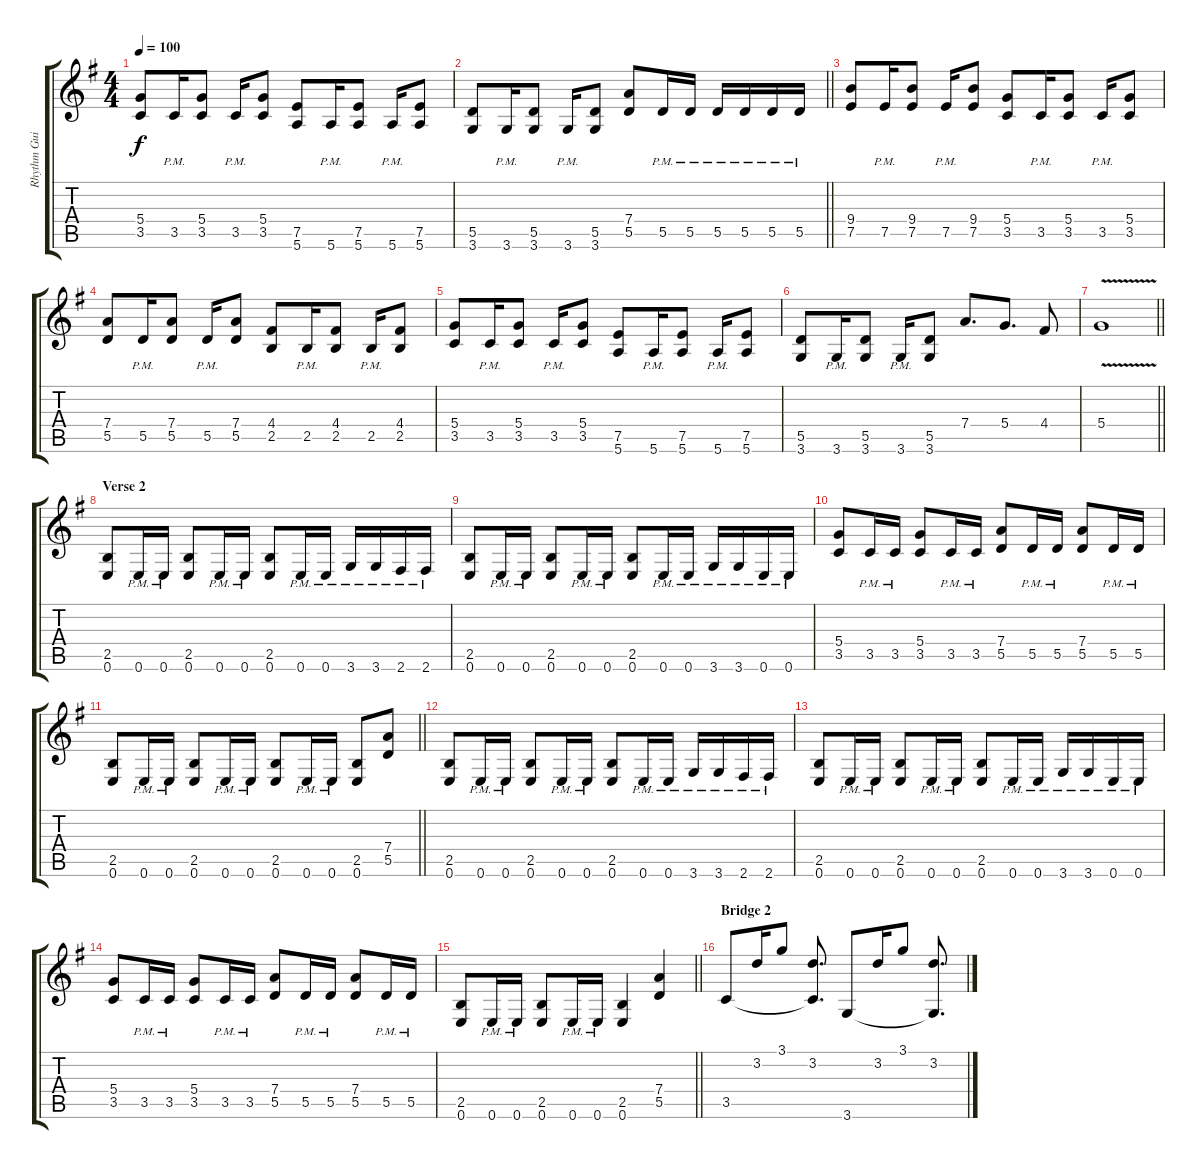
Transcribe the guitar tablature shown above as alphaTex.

\track ("Rhythm Guitar 2: Lars Andrè Rørvik Larse" "Rhythm Gui") {instrument distortionguitar}
\staff {score tabs}
\tuning (E4 B3 G3 D3 A2 E2) {hide}
\ts (4 4)
\tempo 100
\clef g2
\ks eminor
(5.4 3.5).8{dy f} 3.5{pm}.16 (5.4 3.5).8 3.5{pm}.16 (5.4 3.5).8 (7.5 5.6).8 5.6{pm}.16 (7.5 5.6).8 5.6{pm}.16 (7.5 5.6).8 |
\barLineRight lightlight
(5.5 3.6).8 3.6{pm}.16 (5.5 3.6).8 3.6{pm}.16 (5.5 3.6).8 (7.4 5.5).8 5.5{pm}.16 5.5{pm}.16 5.5{pm}.16 5.5{pm}.16 5.5{pm}.16 5.5{pm}.16 |
(9.4 7.5).8 7.5{pm}.16 (9.4 7.5).8 7.5{pm}.16 (9.4 7.5).8 (5.4 3.5).8 3.5{pm}.16 (5.4 3.5).8 3.5{pm}.16 (5.4 3.5).8 |
(7.4 5.5).8 5.5{pm}.16 (7.4 5.5).8 5.5{pm}.16 (7.4 5.5).8 (4.4 2.5).8 2.5{pm}.16 (4.4 2.5).8 2.5{pm}.16 (4.4 2.5).8 |
(5.4 3.5).8 3.5{pm}.16 (5.4 3.5).8 3.5{pm}.16 (5.4 3.5).8 (7.5 5.6).8 5.6{pm}.16 (7.5 5.6).8 5.6{pm}.16 (7.5 5.6).8 |
(5.5 3.6).8 3.6{pm}.16 (5.5 3.6).8 3.6{pm}.16 (5.5 3.6).8 7.4.8{d} 5.4.8{d} 4.4.8 |
\barLineRight lightlight
5.4{v}.1 |
\section ("" "Verse 2")
(2.5 0.6).8 0.6{pm}.16 0.6{pm}.16 (2.5 0.6).8 0.6{pm}.16 0.6{pm}.16 (2.5 0.6).8 0.6{pm}.16 0.6{pm}.16 3.6{pm}.16 3.6{pm}.16 2.6{pm}.16 2.6{pm}.16 |
(2.5 0.6).8 0.6{pm}.16 0.6{pm}.16 (2.5 0.6).8 0.6{pm}.16 0.6{pm}.16 (2.5 0.6).8 0.6{pm}.16 0.6{pm}.16 3.6{pm}.16 3.6{pm}.16 0.6{pm}.16 0.6{pm}.16 |
(5.4 3.5).8 3.5{pm}.16 3.5{pm}.16 (5.4 3.5).8 3.5{pm}.16 3.5{pm}.16 (7.4 5.5).8 5.5{pm}.16 5.5{pm}.16 (7.4 5.5).8 5.5{pm}.16 5.5{pm}.16 |
\barLineRight lightlight
(2.5 0.6).8 0.6{pm}.16 0.6{pm}.16 (2.5 0.6).8 0.6{pm}.16 0.6{pm}.16 (2.5 0.6).8 0.6{pm}.16 0.6{pm}.16 (2.5 0.6).8 (7.4 5.5).8 |
(2.5 0.6).8 0.6{pm}.16 0.6{pm}.16 (2.5 0.6).8 0.6{pm}.16 0.6{pm}.16 (2.5 0.6).8 0.6{pm}.16 0.6{pm}.16 3.6{pm}.16 3.6{pm}.16 2.6{pm}.16 2.6{pm}.16 |
(2.5 0.6).8 0.6{pm}.16 0.6{pm}.16 (2.5 0.6).8 0.6{pm}.16 0.6{pm}.16 (2.5 0.6).8 0.6{pm}.16 0.6{pm}.16 3.6{pm}.16 3.6{pm}.16 0.6{pm}.16 0.6{pm}.16 |
(5.4 3.5).8 3.5{pm}.16 3.5{pm}.16 (5.4 3.5).8 3.5{pm}.16 3.5{pm}.16 (7.4 5.5).8 5.5{pm}.16 5.5{pm}.16 (7.4 5.5).8 5.5{pm}.16 5.5{pm}.16 |
\barLineRight lightlight
(2.5 0.6).8 0.6{pm}.16 0.6{pm}.16 (2.5 0.6).8 0.6{pm}.16 0.6{pm}.16 (2.5 0.6).4 (7.4 5.5).4 |
\section ("" "Bridge 2")
3.5.8{instrument acousticguitarsteel} 3.2.16 3.1.8 (3.2 3.5{t}).8{d} 3.6.8 3.2.16 3.1.8 (3.2 3.6{t}).8{d}
